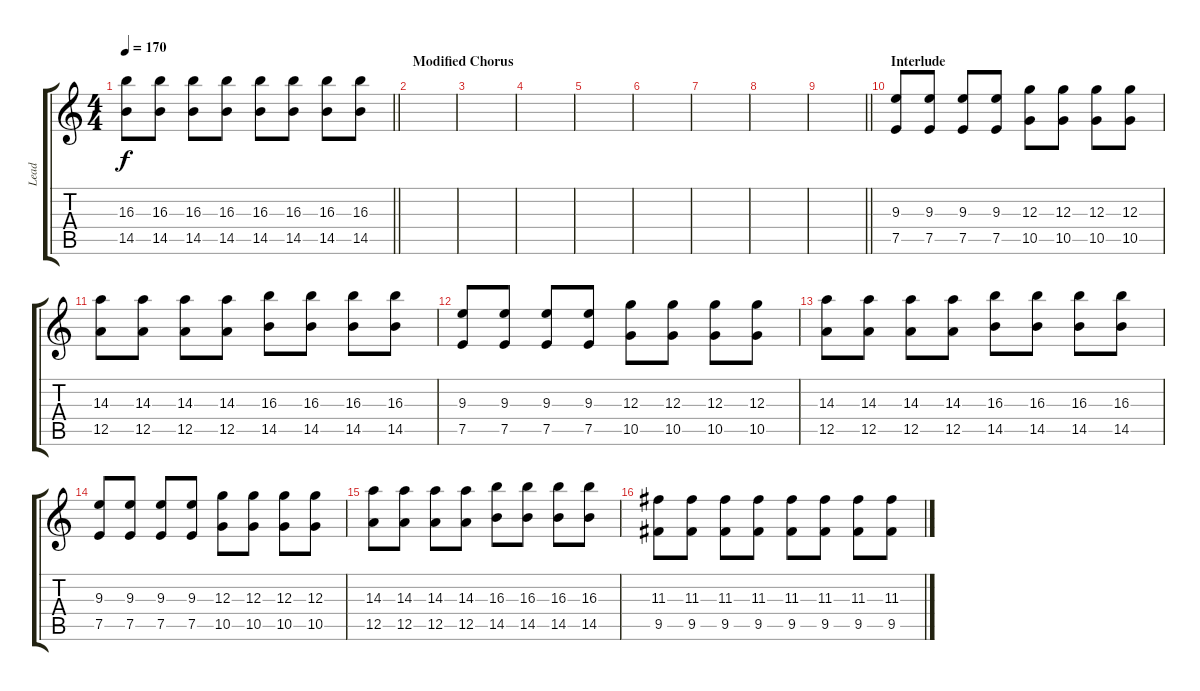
\track ("Lead" "Lead") {instrument overdrivenguitar}
\staff {score tabs}
\tuning (E4 B3 G3 D3 A2 E2) {hide}
\ts (4 4)
\tempo 170
\clef g2
\barLineRight lightlight
\ks c
(16.3 14.5).8{dy f} (16.3 14.5).8 (16.3 14.5).8 (16.3 14.5).8 (16.3 14.5).8 (16.3 14.5).8 (16.3 14.5).8 (16.3 14.5).8 |
\section ("" "Modified Chorus")
|
|
|
|
|
|
|
\barLineRight lightlight
|
\section ("" "Interlude")
(9.3 7.5).8 (9.3 7.5).8 (9.3 7.5).8 (9.3 7.5).8 (12.3 10.5).8 (12.3 10.5).8 (12.3 10.5).8 (12.3 10.5).8 |
(14.3 12.5).8 (14.3 12.5).8 (14.3 12.5).8 (14.3 12.5).8 (16.3 14.5).8 (16.3 14.5).8 (16.3 14.5).8 (16.3 14.5).8 |
(9.3 7.5).8 (9.3 7.5).8 (9.3 7.5).8 (9.3 7.5).8 (12.3 10.5).8 (12.3 10.5).8 (12.3 10.5).8 (12.3 10.5).8 |
(14.3 12.5).8 (14.3 12.5).8 (14.3 12.5).8 (14.3 12.5).8 (16.3 14.5).8 (16.3 14.5).8 (16.3 14.5).8 (16.3 14.5).8 |
(9.3 7.5).8 (9.3 7.5).8 (9.3 7.5).8 (9.3 7.5).8 (12.3 10.5).8 (12.3 10.5).8 (12.3 10.5).8 (12.3 10.5).8 |
(14.3 12.5).8 (14.3 12.5).8 (14.3 12.5).8 (14.3 12.5).8 (16.3 14.5).8 (16.3 14.5).8 (16.3 14.5).8 (16.3 14.5).8 |
(11.3 9.5).8 (11.3 9.5).8 (11.3 9.5).8 (11.3 9.5).8 (11.3 9.5).8 (11.3 9.5).8 (11.3 9.5).8 (11.3 9.5).8
